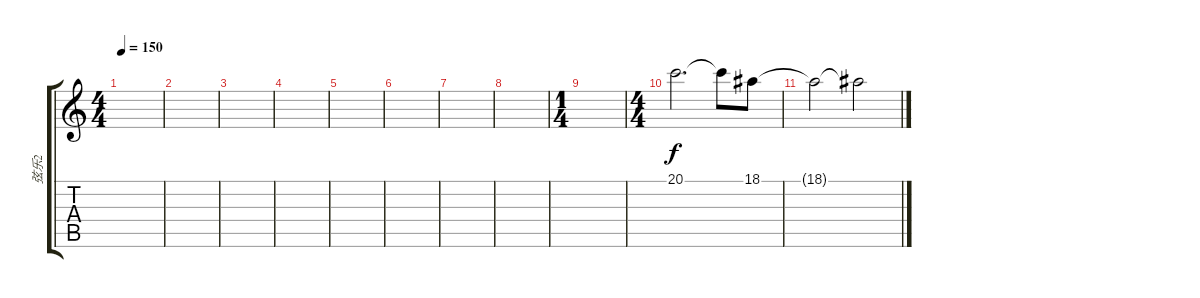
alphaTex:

\track ("弦乐2" "弦乐2") {instrument stringensemble1}
\staff {score tabs}
\tuning (E4 B3 G3 D3 A2 E2) {hide}
\ts (4 4)
\tempo 150
\clef g2
\ks c
|
|
|
|
|
|
|
|
\ts (1 4)
|
\ts (4 4)
20.1.2{d} 20.1{t}.8 18.1.8 |
18.1{t}.2 18.1{t}.2{volume 0}
